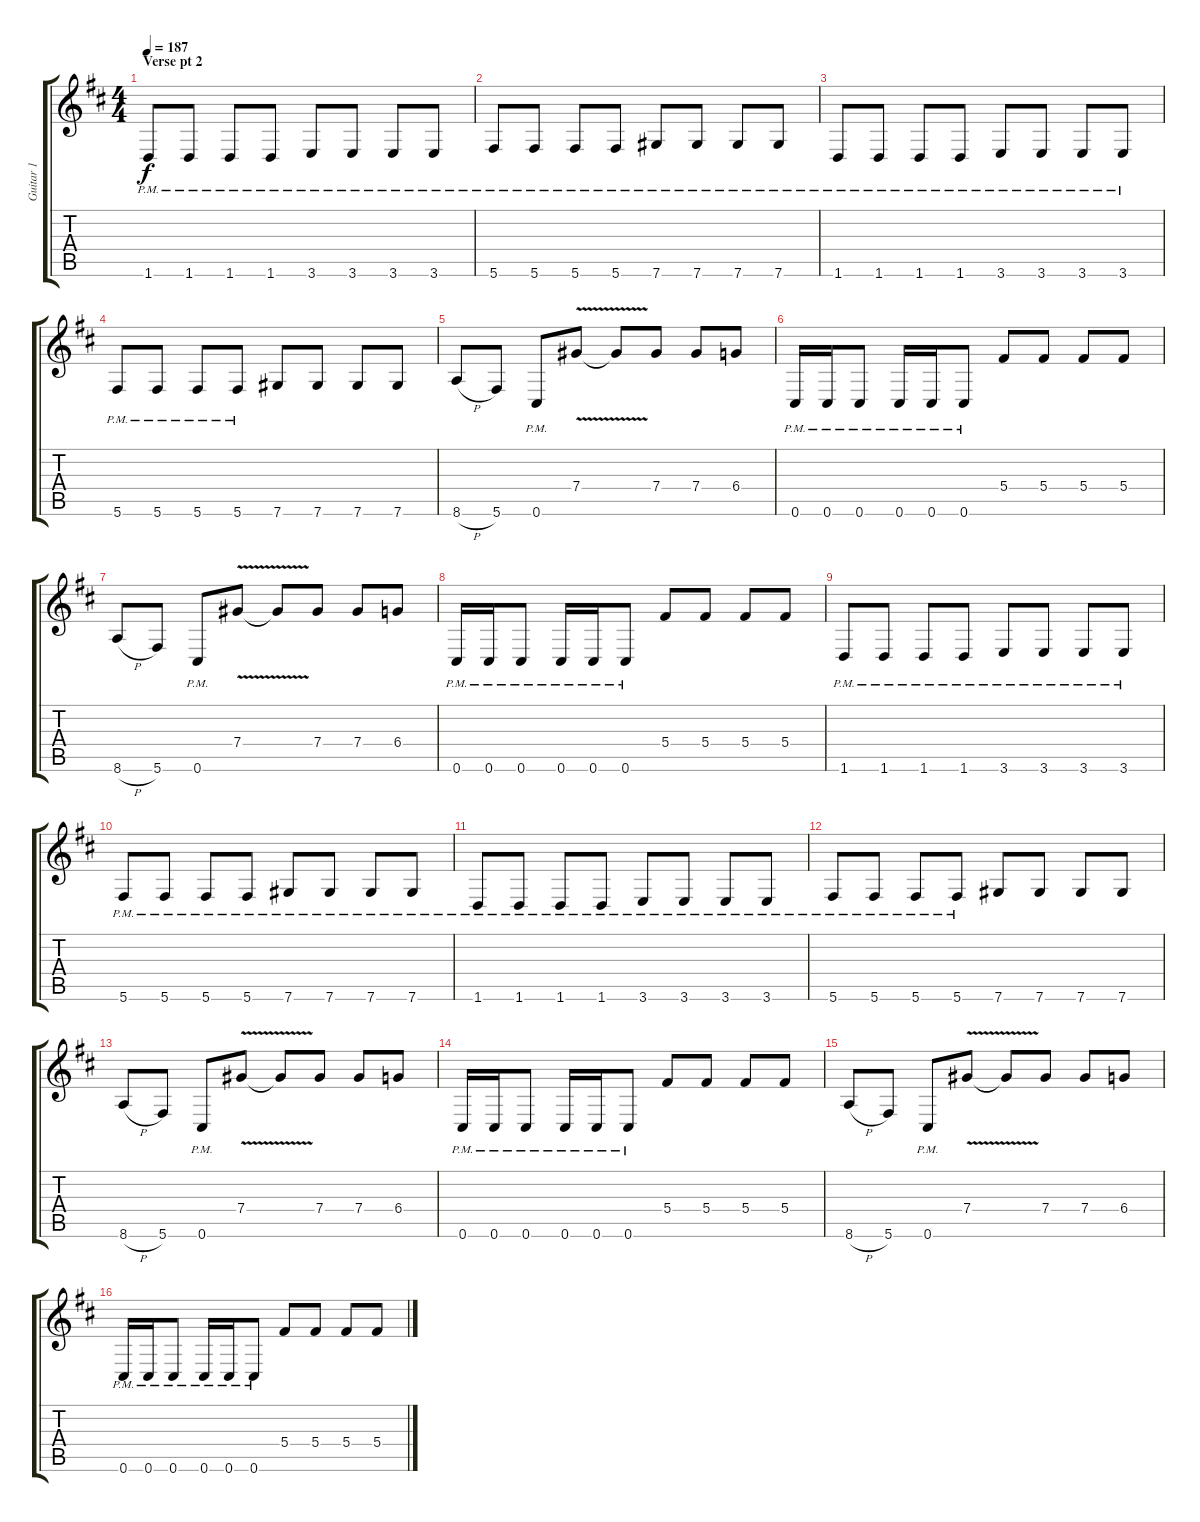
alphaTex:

\track ("Guitar 1" "Guitar 1") {instrument overdrivenguitar}
\staff {score tabs}
\tuning (Eb4 Bb3 Gb3 Db3 Ab2 Db2) {hide}
\ts (4 4)
\section ("" "Verse pt 2")
\tempo 187
\clef g2
\ks d
1.6{pm}.8{dy f} 1.6{pm}.8 1.6{pm}.8 1.6{pm}.8 3.6{pm}.8 3.6{pm}.8 3.6{pm}.8 3.6{pm}.8 |
5.6{pm}.8 5.6{pm}.8 5.6{pm}.8 5.6{pm}.8 7.6{pm}.8 7.6{pm}.8 7.6{pm}.8 7.6{pm}.8 |
1.6{pm}.8 1.6{pm}.8 1.6{pm}.8 1.6{pm}.8 3.6{pm}.8 3.6{pm}.8 3.6{pm}.8 3.6{pm}.8 |
5.6{pm}.8 5.6{pm}.8 5.6{pm}.8 5.6{pm}.8 7.6.8 7.6.8 7.6.8 7.6.8 |
8.6{h}.8 5.6.8 0.6{pm}.8 7.4{v}.8 7.4{t}.8 7.4.8 7.4.8 6.4.8 |
0.6{pm}.16 0.6{pm}.16 0.6{pm}.8 0.6{pm}.16 0.6{pm}.16 0.6{pm}.8 5.4.8 5.4.8 5.4.8 5.4.8 |
8.6{h}.8 5.6.8 0.6{pm}.8 7.4{v}.8 7.4{t}.8 7.4.8 7.4.8 6.4.8 |
0.6{pm}.16 0.6{pm}.16 0.6{pm}.8 0.6{pm}.16 0.6{pm}.16 0.6{pm}.8 5.4.8 5.4.8 5.4.8 5.4.8 |
1.6{pm}.8 1.6{pm}.8 1.6{pm}.8 1.6{pm}.8 3.6{pm}.8 3.6{pm}.8 3.6{pm}.8 3.6{pm}.8 |
5.6{pm}.8 5.6{pm}.8 5.6{pm}.8 5.6{pm}.8 7.6{pm}.8 7.6{pm}.8 7.6{pm}.8 7.6{pm}.8 |
1.6{pm}.8 1.6{pm}.8 1.6{pm}.8 1.6{pm}.8 3.6{pm}.8 3.6{pm}.8 3.6{pm}.8 3.6{pm}.8 |
5.6{pm}.8 5.6{pm}.8 5.6{pm}.8 5.6{pm}.8 7.6.8 7.6.8 7.6.8 7.6.8 |
8.6{h}.8 5.6.8 0.6{pm}.8 7.4{v}.8 7.4{t}.8 7.4.8 7.4.8 6.4.8 |
0.6{pm}.16 0.6{pm}.16 0.6{pm}.8 0.6{pm}.16 0.6{pm}.16 0.6{pm}.8 5.4.8 5.4.8 5.4.8 5.4.8 |
8.6{h}.8 5.6.8 0.6{pm}.8 7.4{v}.8 7.4{t}.8 7.4.8 7.4.8 6.4.8 |
0.6{pm}.16 0.6{pm}.16 0.6{pm}.8 0.6{pm}.16 0.6{pm}.16 0.6{pm}.8 5.4.8 5.4.8 5.4.8 5.4.8
